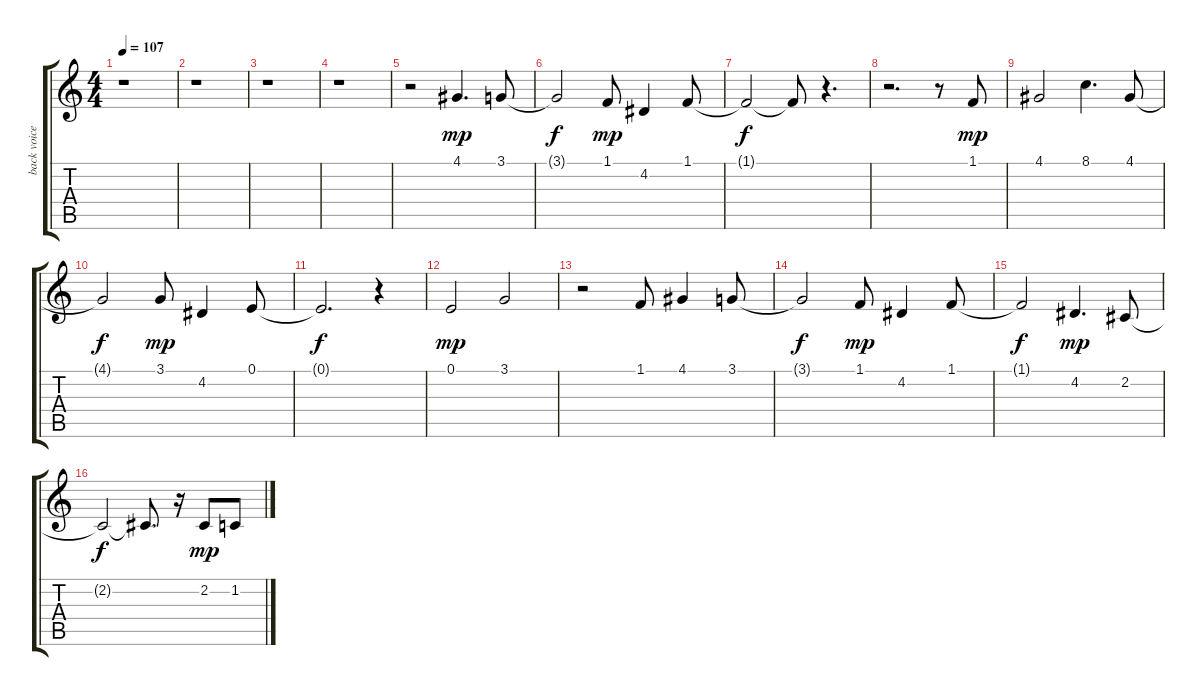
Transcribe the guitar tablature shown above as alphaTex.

\track ("back voice" "back voice") {instrument piccolo}
\staff {score tabs}
\tuning (E4 B3 G3 D3 A2 E2) {hide}
\ts (4 4)
\tempo 107
\clef g2
\ks c
r.1{dy ppp} |
r.1 |
r.1 |
r.1 |
r.2 4.1.4{d dy mp} 3.1.8 |
3.1{t}.2{dy f} 1.1.8{dy mp} 4.2.4 1.1.8 |
1.1{t}.2{dy f} 1.1{t}.8 r.4{d} |
r.2{d} r.8 1.1.8{dy mp} |
4.1.2 8.1.4{d} 4.1.8 |
4.1{t}.2{dy f} 3.1.8{dy mp} 4.2.4 0.1.8 |
0.1{t}.2{d dy f} r.4 |
0.1.2{dy mp} 3.1.2 |
r.2 1.1.8 4.1.4 3.1.8 |
3.1{t}.2{dy f} 1.1.8{dy mp} 4.2.4 1.1.8 |
1.1{t}.2{dy f} 4.2.4{d dy mp} 2.2.8 |
2.2{t}.2{dy f} 2.2{t}.8{d} r.16 2.2.8{dy mp} 1.2.8
